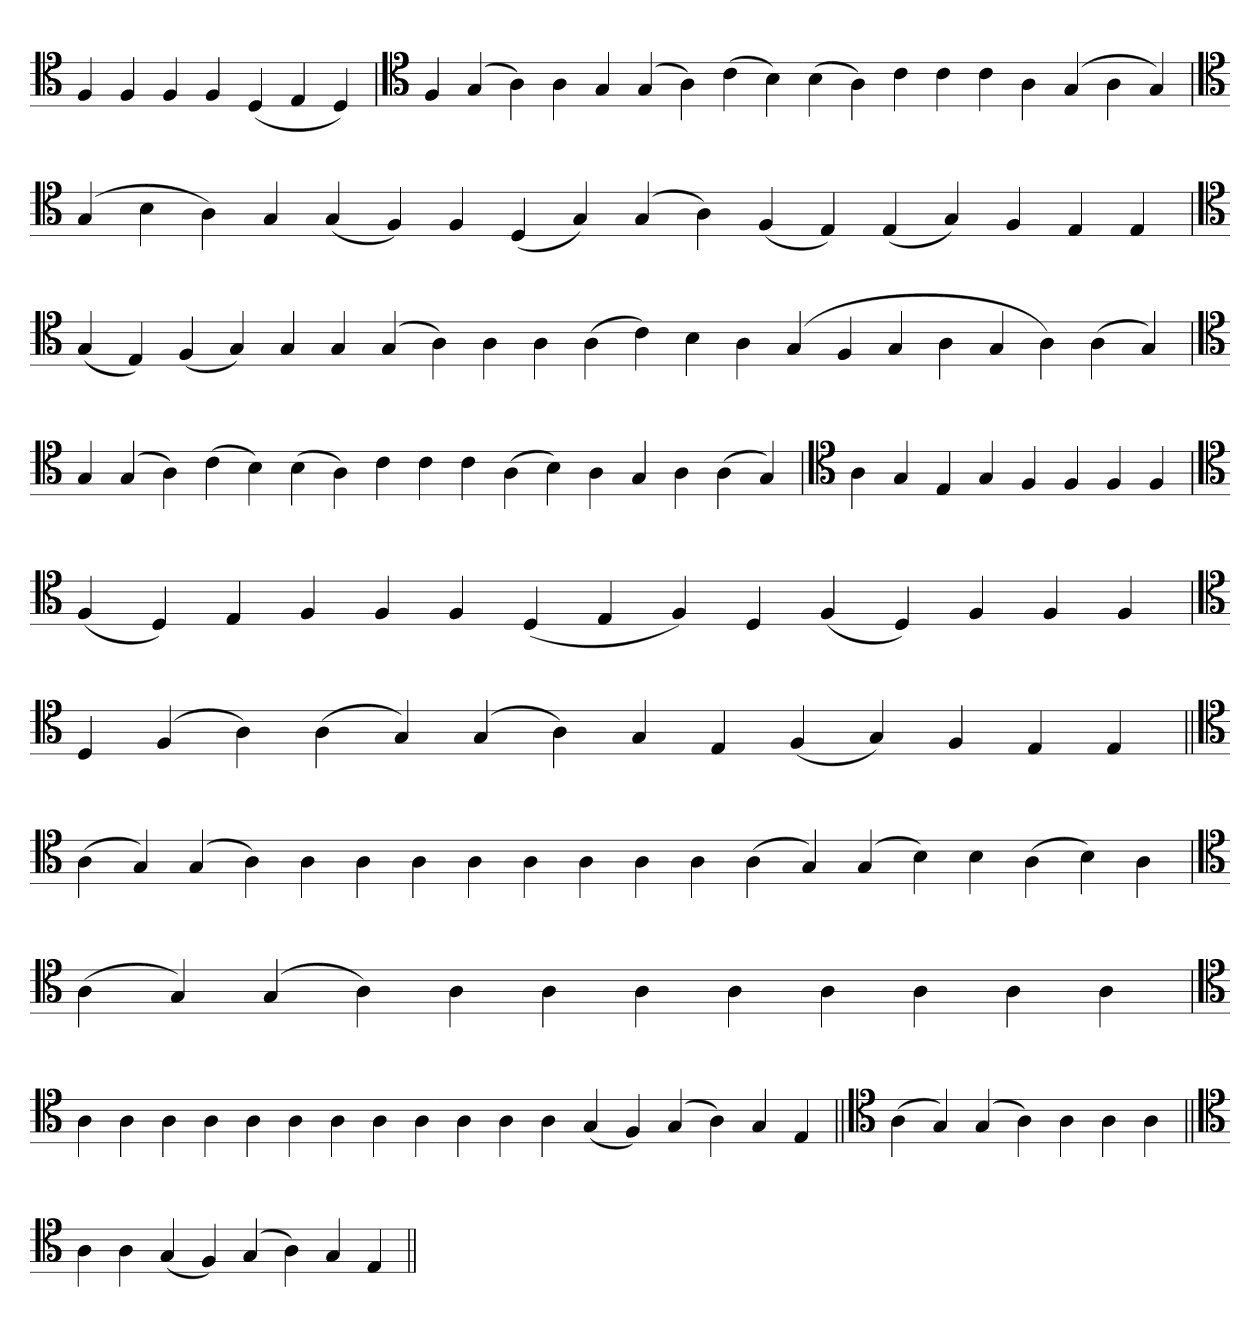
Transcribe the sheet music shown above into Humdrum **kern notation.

**kern
*part1
*staff1
*clefC4
=
4F
4F
4F
4F
(4D
4E
4D)
=`
*clefC4
4F
(4G
4A)
4A
4G
(4G
4A)
(4c
4B)
(4B
4A)
4c
4c
4c
4A
(4G
4A
4G)
='
*clefC4
(4G
4B
4A)
4G
(4G
4F)
4F
(4D
4G)
(4G
4A)
(4F
4E)
(4E
4G)
4F
4E
4E
=
*clefC4
(4G
4E)
(4F
4G)
4G
4G
(4G
4A)
4A
4A
(4A
4c)
4B
4A
(4G
4F
4G
4A
4G
4A)
(4A
4G)
=`
*clefC4
4G
(4G
4A)
(4c
4B)
(4B
4A)
4c
4c
4c
(4A
4B)
4A
4G
4A
(4A
4G)
=
*clefC4
4A
4G
4E
4G
4F
4F
4F
4F
=`
*clefC4
(4F
4D)
4E
4F
4F
4F
(4D
4E
4F)
4D
(4F
4D)
4F
4F
4F
=`
*clefC4
4D
(4F
4A)
(4A
4G)
(4G
4A)
4G
4E
(4F
4G)
4F
4E
4E
=||
*clefC4
(4A
4G)
(4G
4A)
4A
4A
4A
4A
4A
4A
4A
4A
(4A
4G)
(4G
4B)
4B
(4A
4B)
4A
=
*clefC4
(4A
4G)
(4G
4A)
4A
4A
4A
4A
4A
4A
4A
4A
=`
*clefC4
4A
4A
4A
4A
4A
4A
4A
4A
4A
4A
4A
4A
(4G
4F)
(4G
4A)
4G
4E
=||
*clefC4
(4A
4G)
(4G
4A)
4A
4A
4A
=||
*clefC4
4A
4A
(4G
4F)
(4G
4A)
4G
4E
=||
*-
